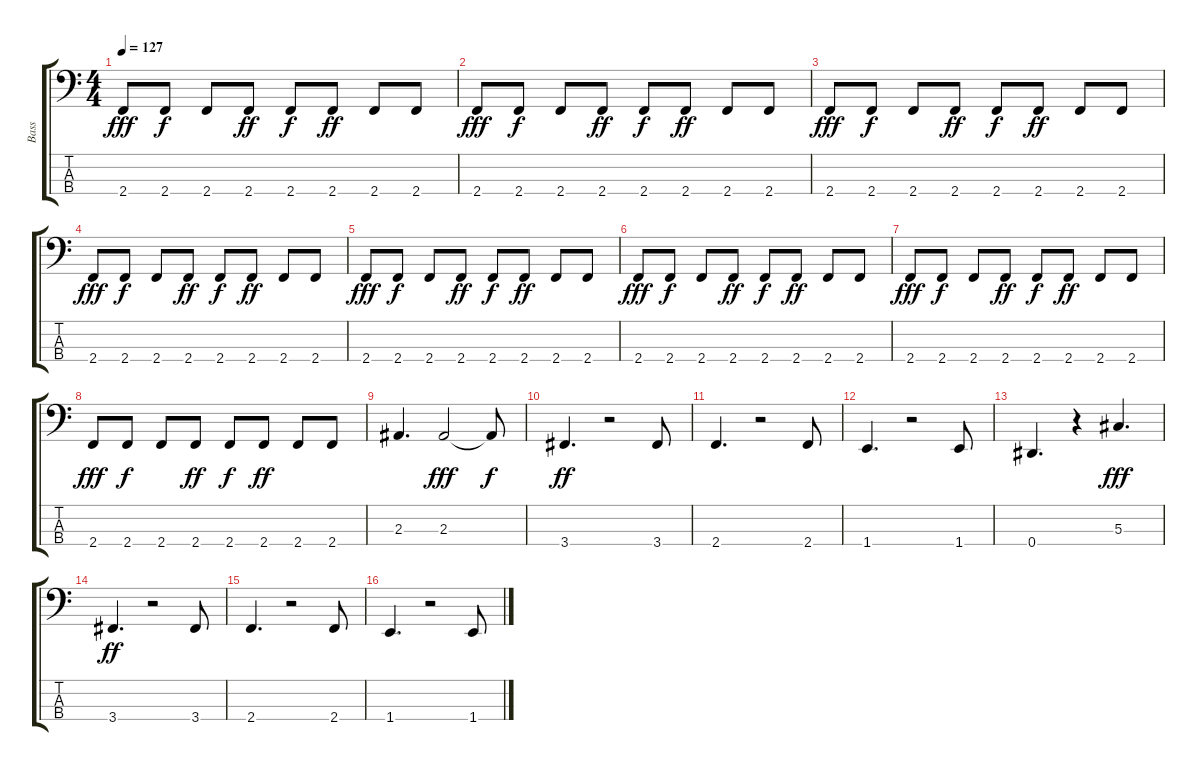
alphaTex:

\track ("Bass" "Bass") {instrument electricbassfinger}
\staff {score tabs}
\tuning (Gb2 Db2 Ab1 Eb1) {hide}
\ts (4 4)
\tempo 127
\clef f4
\ks c
2.4.8{dy fff} 2.4.8{dy f} 2.4.8 2.4.8{dy ff} 2.4.8{dy f} 2.4.8{dy ff} 2.4.8 2.4.8 |
2.4.8{dy fff} 2.4.8{dy f} 2.4.8 2.4.8{dy ff} 2.4.8{dy f} 2.4.8{dy ff} 2.4.8 2.4.8 |
2.4.8{dy fff} 2.4.8{dy f} 2.4.8 2.4.8{dy ff} 2.4.8{dy f} 2.4.8{dy ff} 2.4.8 2.4.8 |
2.4.8{dy fff} 2.4.8{dy f} 2.4.8 2.4.8{dy ff} 2.4.8{dy f} 2.4.8{dy ff} 2.4.8 2.4.8 |
2.4.8{dy fff} 2.4.8{dy f} 2.4.8 2.4.8{dy ff} 2.4.8{dy f} 2.4.8{dy ff} 2.4.8 2.4.8 |
2.4.8{dy fff} 2.4.8{dy f} 2.4.8 2.4.8{dy ff} 2.4.8{dy f} 2.4.8{dy ff} 2.4.8 2.4.8 |
2.4.8{dy fff} 2.4.8{dy f} 2.4.8 2.4.8{dy ff} 2.4.8{dy f} 2.4.8{dy ff} 2.4.8 2.4.8 |
2.4.8{dy fff} 2.4.8{dy f} 2.4.8 2.4.8{dy ff} 2.4.8{dy f} 2.4.8{dy ff} 2.4.8 2.4.8 |
2.3.4{d} 2.3.2{dy fff} 2.3{t}.8{dy f} |
3.4.4{d dy ff} r.2 3.4.8 |
2.4.4{d} r.2 2.4.8 |
1.4.4{d} r.2 1.4.8 |
0.4.4{d} r.4 5.3.4{d dy fff} |
3.4.4{d dy ff} r.2 3.4.8 |
2.4.4{d} r.2 2.4.8 |
1.4.4{d} r.2 1.4.8
